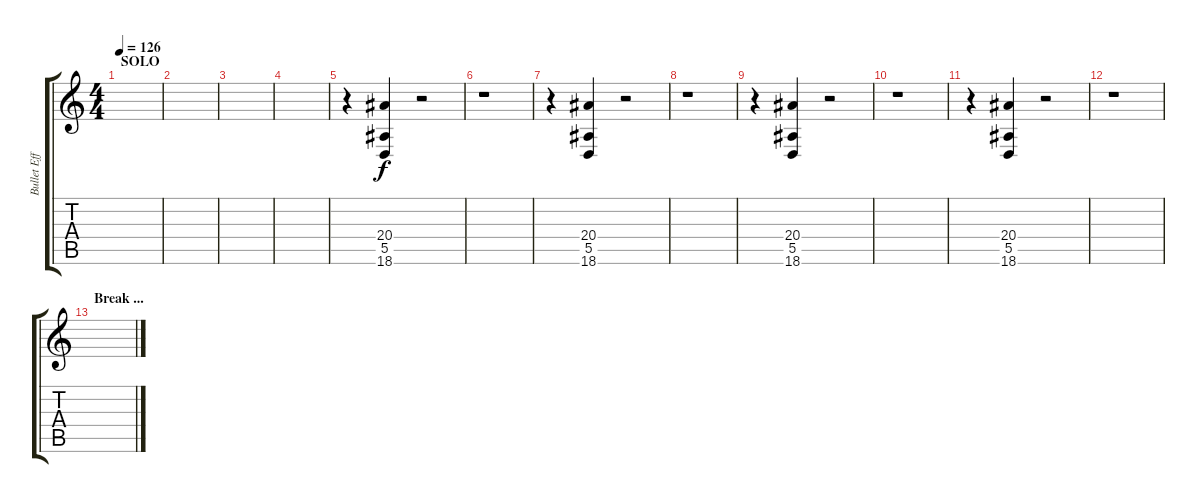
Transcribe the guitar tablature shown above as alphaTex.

\track ("Bullet Effect (risax)" "Bullet Eff") {instrument gunshot}
\staff {score tabs}
\tuning (E4 B3 G3 D3 A2 E2) {hide}
\ts (4 4)
\section ("" "SOLO")
\tempo 126
\clef g2
\ks c
|
|
|
|
r.4 (20.4 5.5 18.6).4 r.2 |
r.1 |
r.4 (20.4 5.5 18.6).4 r.2 |
r.1 |
r.4 (20.4 5.5 18.6).4 r.2 |
r.1 |
r.4 (20.4 5.5 18.6).4 r.2 |
r.1 |
\section ("" "Break ...")
